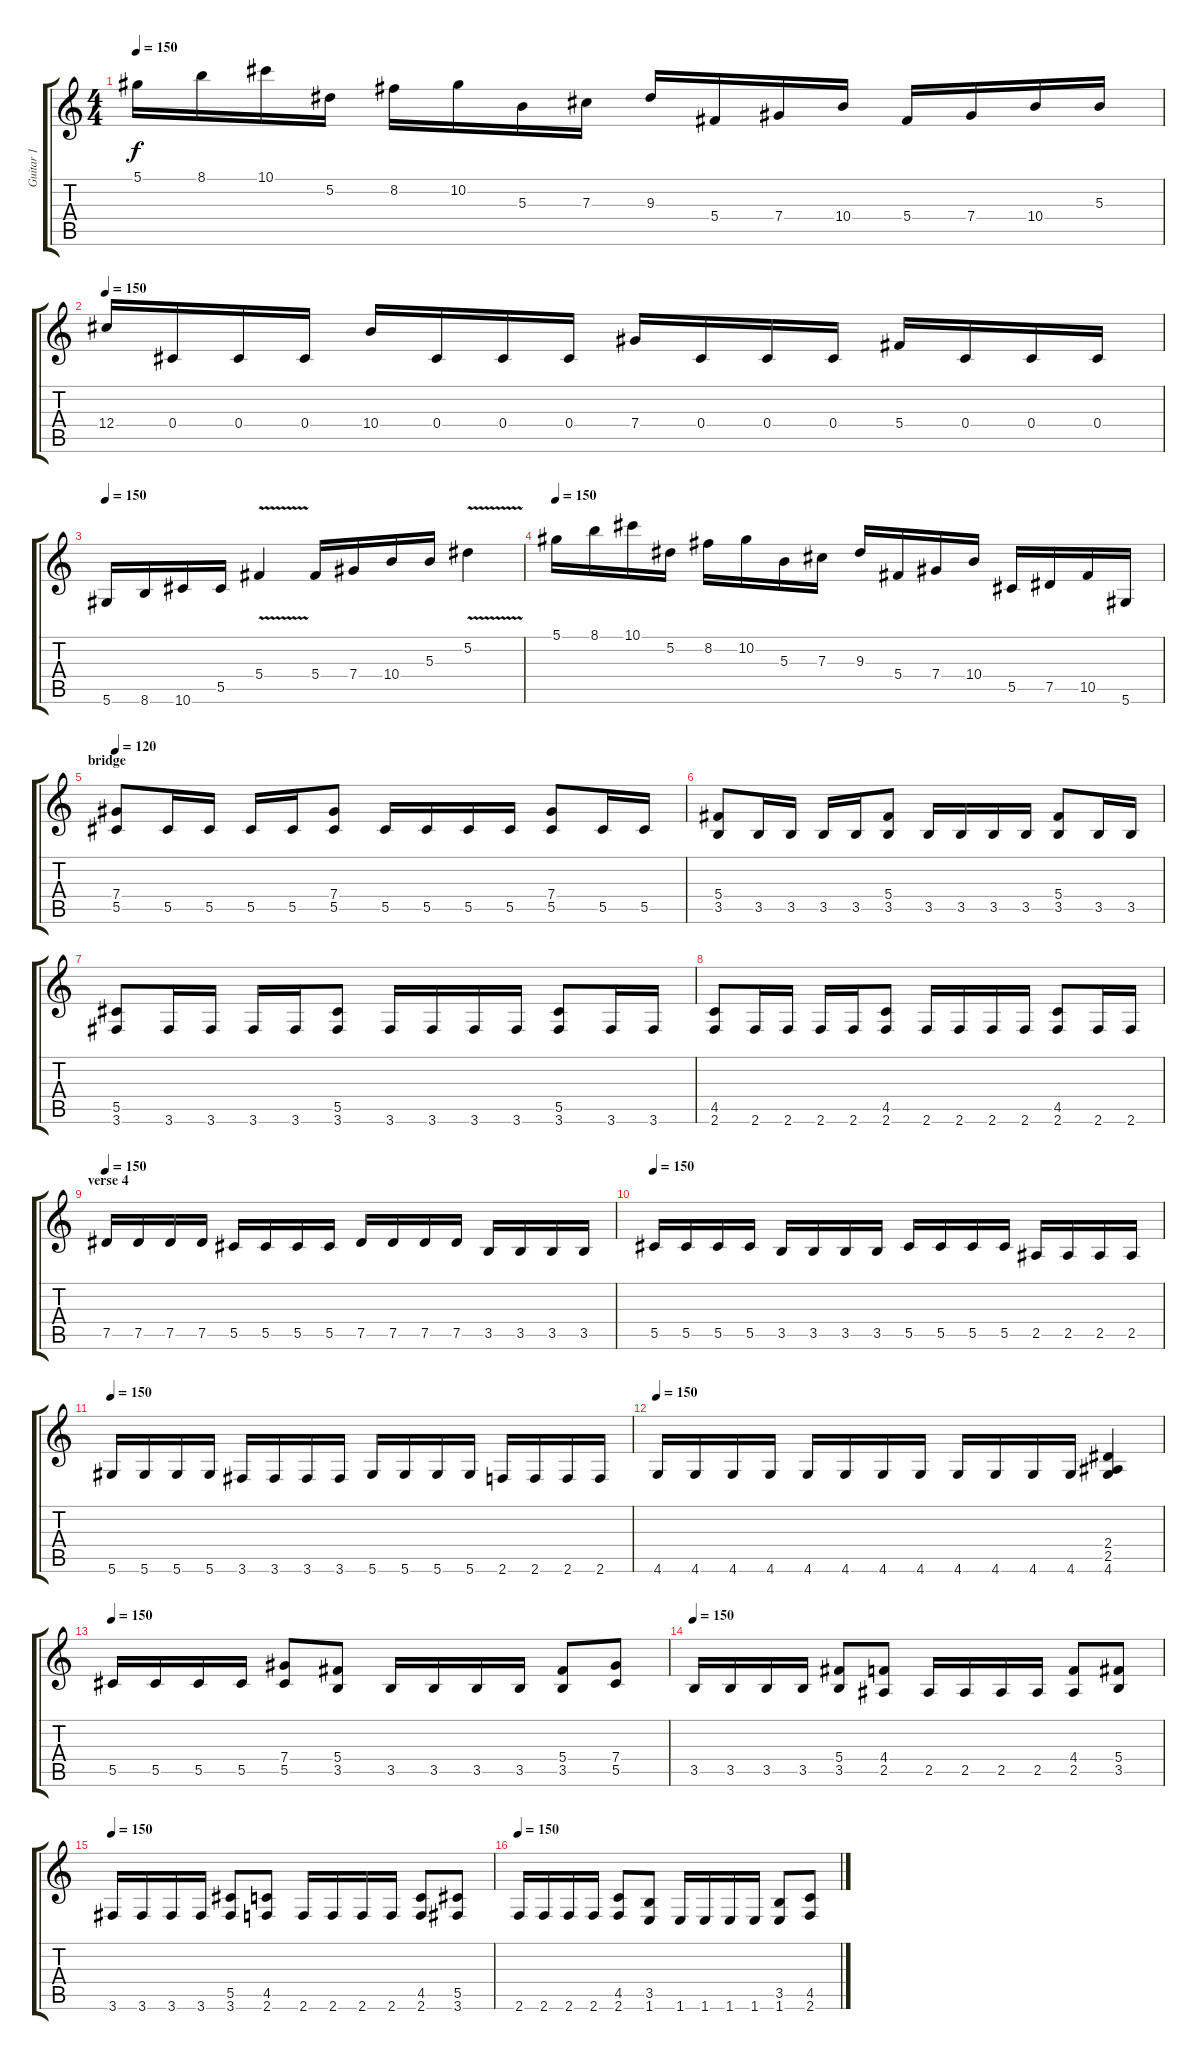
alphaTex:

\track ("Guitar 1" "Guitar 1") {instrument overdrivenguitar}
\staff {score tabs}
\tuning (Eb4 Bb3 Gb3 Db3 Ab2 Eb2) {hide}
\ts (4 4)
\tempo 150
\clef g2
\ks c
5.1.16{dy f} 8.1.16 10.1.16 5.2.16 8.2.16 10.2.16 5.3.16 7.3.16 9.3.16 5.4.16 7.4.16 10.4.16 5.4.16 7.4.16 10.4.16 5.3.16 |
\tempo 150
12.4.16 0.4.16 0.4.16 0.4.16 10.4.16 0.4.16 0.4.16 0.4.16 7.4.16 0.4.16 0.4.16 0.4.16 5.4.16 0.4.16 0.4.16 0.4.16 |
\tempo 150
5.6.16 8.6.16 10.6.16 5.5.16 5.4{v}.4 5.4.16 7.4.16 10.4.16 5.3.16 5.2{v}.4 |
\tempo 150
5.1.16 8.1.16 10.1.16 5.2.16 8.2.16 10.2.16 5.3.16 7.3.16 9.3.16 5.4.16 7.4.16 10.4.16 5.5.16 7.5.16 10.5.16 5.6.16 |
\section ("" "bridge")
\tempo 120
(7.4 5.5).8 5.5.16 5.5.16 5.5.16 5.5.16 (7.4 5.5).8 5.5.16 5.5.16 5.5.16 5.5.16 (7.4 5.5).8 5.5.16 5.5.16 |
(5.4 3.5).8 3.5.16 3.5.16 3.5.16 3.5.16 (5.4 3.5).8 3.5.16 3.5.16 3.5.16 3.5.16 (5.4 3.5).8 3.5.16 3.5.16 |
(5.5 3.6).8 3.6.16 3.6.16 3.6.16 3.6.16 (5.5 3.6).8 3.6.16 3.6.16 3.6.16 3.6.16 (5.5 3.6).8 3.6.16 3.6.16 |
(4.5 2.6).8 2.6.16 2.6.16 2.6.16 2.6.16 (4.5 2.6).8 2.6.16 2.6.16 2.6.16 2.6.16 (4.5 2.6).8 2.6.16 2.6.16 |
\section ("" "verse 4")
\tempo 150
7.5.16 7.5.16 7.5.16 7.5.16 5.5.16 5.5.16 5.5.16 5.5.16 7.5.16 7.5.16 7.5.16 7.5.16 3.5.16 3.5.16 3.5.16 3.5.16 |
\tempo 150
5.5.16 5.5.16 5.5.16 5.5.16 3.5.16 3.5.16 3.5.16 3.5.16 5.5.16 5.5.16 5.5.16 5.5.16 2.5.16 2.5.16 2.5.16 2.5.16 |
\tempo 150
5.6.16 5.6.16 5.6.16 5.6.16 3.6.16 3.6.16 3.6.16 3.6.16 5.6.16 5.6.16 5.6.16 5.6.16 2.6.16 2.6.16 2.6.16 2.6.16 |
\tempo 150
4.6.16 4.6.16 4.6.16 4.6.16 4.6.16 4.6.16 4.6.16 4.6.16 4.6.16 4.6.16 4.6.16 4.6.16 (2.4 2.5 4.6).4 |
\tempo 150
5.5.16 5.5.16 5.5.16 5.5.16 (7.4 5.5).8 (5.4 3.5).8 3.5.16 3.5.16 3.5.16 3.5.16 (5.4 3.5).8 (7.4 5.5).8 |
\tempo 150
3.5.16 3.5.16 3.5.16 3.5.16 (5.4 3.5).8 (4.4 2.5).8 2.5.16 2.5.16 2.5.16 2.5.16 (4.4 2.5).8 (5.4 3.5).8 |
\tempo 150
3.6.16 3.6.16 3.6.16 3.6.16 (5.5 3.6).8 (4.5 2.6).8 2.6.16 2.6.16 2.6.16 2.6.16 (4.5 2.6).8 (5.5 3.6).8 |
\tempo 150
2.6.16 2.6.16 2.6.16 2.6.16 (4.5 2.6).8 (3.5 1.6).8 1.6.16 1.6.16 1.6.16 1.6.16 (3.5 1.6).8 (4.5 2.6).8
